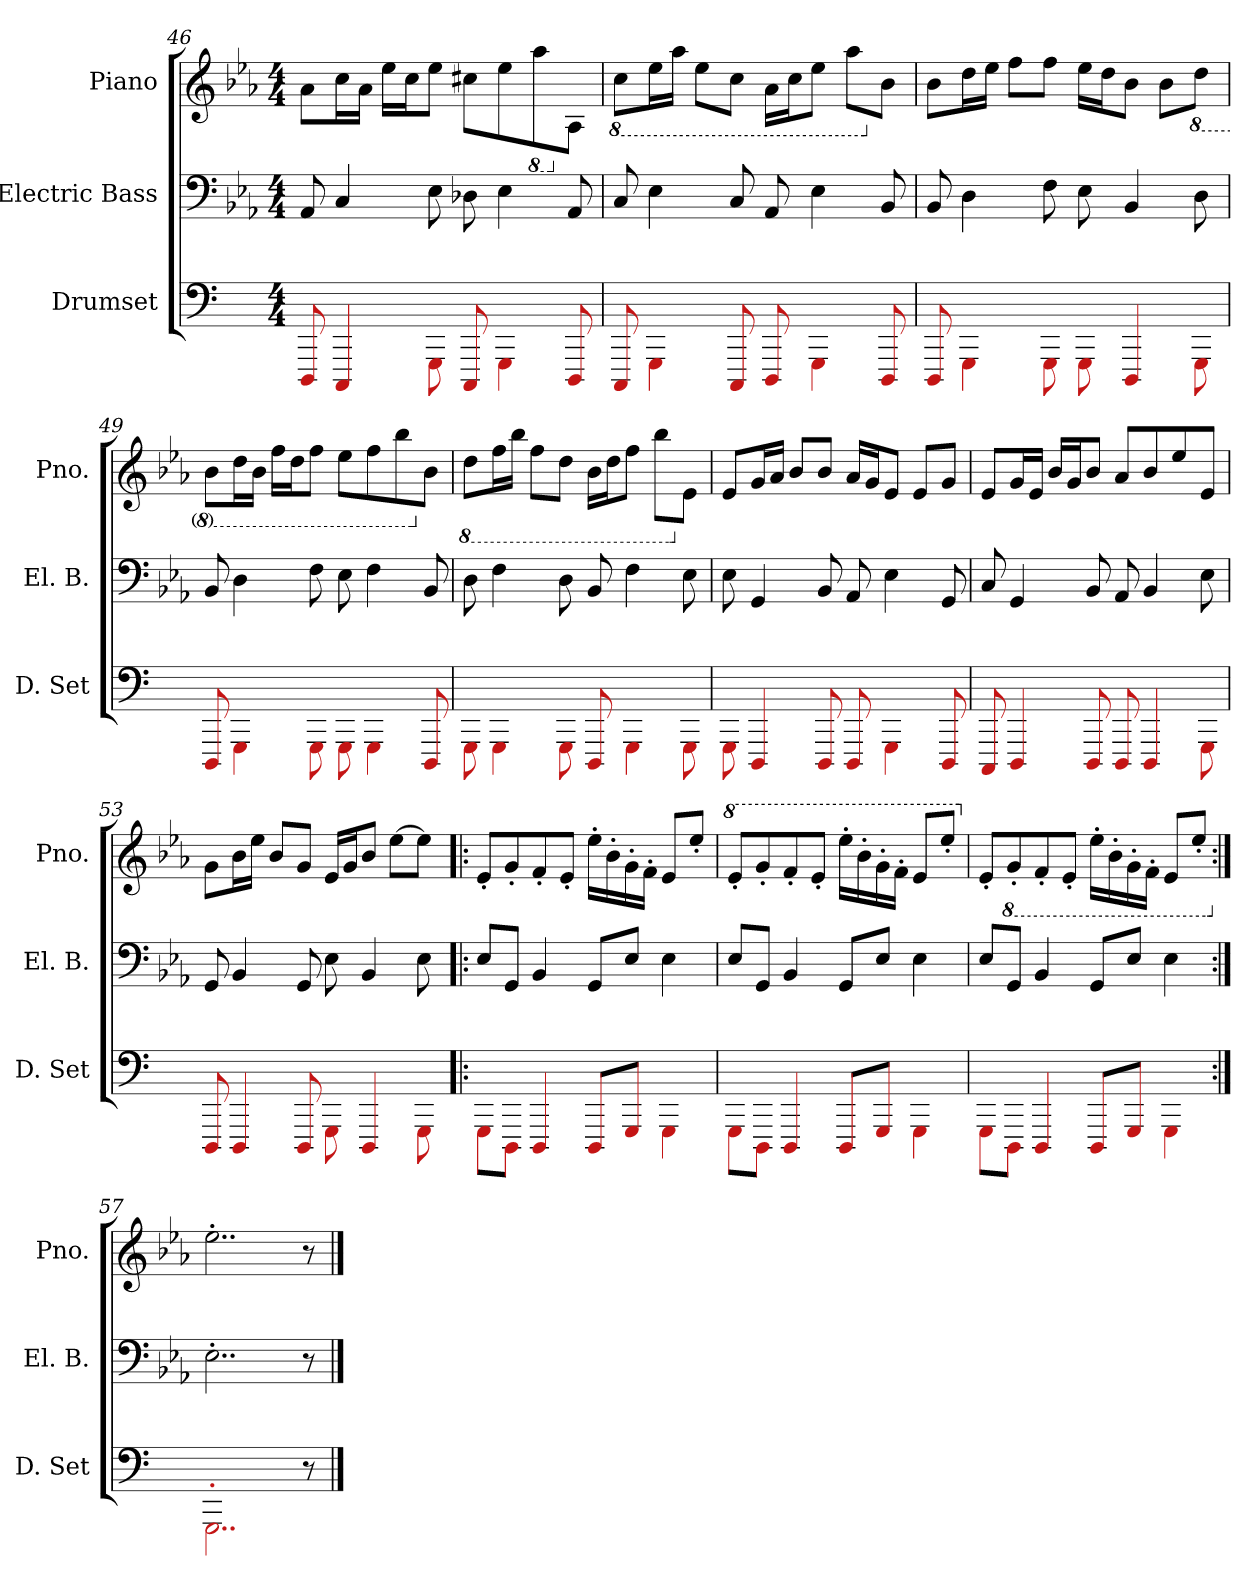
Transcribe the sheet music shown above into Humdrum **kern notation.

**kern	**kern	**kern
*part3	*part2	*part1
*staff3	*staff2	*staff1
*I"Drumset	*I"Electric Bass	*I"Piano
*I'D. Set	*I'El. B.	*I'Pno.
*clefF4	*clefF4	*clefG2
*	*ITrd7c12	*
*k[]	*k[b-e-a-]	*k[b-e-a-]
*M4/4	*M4/4	*M4/4
=46	=46	=46
8RBB/	8AAA-/	8a-\L
4RAA/	4CC/	16cc\L
.	.	16a-\JJ
.	.	16ee-\LL
.	.	16cc\J
8RE\	8EE-\	8ee-\J
8RAA/	8DD-X\	8cc#X\L
4RE\	4EE-\	8ee-\
*	*	*8ba
*	*	*8ba
.	.	8a-\
*	*	*X8ba
8RBB/	8AAA-/	8A-\J
=47	=47	=47
*	*	*X8ba
*	*	*8ba
8RAA/	8CC/	8c\L
4RE\	4EE-\	16e-\L
.	.	16a-\JJ
.	.	8e-\L
8RAA/	8CC/	8c\J
8RBB/	8AAA-/	16A-\LL
.	.	16c\J
4RE\	4EE-\	8e-\J
.	.	8a-\L
*	*	*X8ba
8RBB/	8BBB-/	8b-\J
!!LO:LB:g=z
=48	=48	=48
8RBB/	8BBB-/	8b-\L
4RE\	4DD\	16dd\L
.	.	16ee-\JJ
.	.	8ff\L
8RE\	8FF\	8ff\J
8RE\	8EE-\	16ee-\LL
.	.	16dd\J
4RBB/	4BBB-/	8b-\J
.	.	8b-\L
*	*	*8ba
8RE\	8DD\	8d\J
=49	=49	=49
8RBB/	8BBB-/	8B-\L
4RE\	4DD\	16d\L
.	.	16B-\JJ
.	.	16f\LL
.	.	16d\J
8RE\	8FF\	8f\J
8RE\	8EE-\	8e-\L
4RE\	4FF\	8f\
.	.	8b-\
*	*	*X8ba
8RBB/	8BBB-/	8b-\J
=50	=50	=50
*	*	*8ba
8RE\	8DD\	8d\L
4RE\	4FF\	16f\L
.	.	16b-\JJ
.	.	8f\L
8RE\	8DD\	8d\J
8RBB/	8BBB-/	16B-\LL
.	.	16d\J
4RE\	4FF\	8f\J
.	.	8b-\L
*	*	*X8ba
8RE\	8EE-\	8e-\J
=51	=51	=51
8RE\	8EE-\	8e-/L
4RBB/	4GGG/	16g/L
.	.	16a-/JJ
.	.	8b-/L
8RBB/	8BBB-/	8b-/J
8RBB/	8AAA-/	16a-/LL
.	.	16g/J
4RE\	4EE-\	8e-/J
.	.	8e-/L
8RBB/	8GGG/	8g/J
!!LO:LB:g=z
=52	=52	=52
8RAA/	8CC/	8e-/L
4RBB/	4GGG/	16g/L
.	.	16e-/JJ
.	.	16b-/LL
.	.	16g/J
8RBB/	8BBB-/	8b-/J
8RBB/	8AAA-/	8a-/L
4RBB/	4BBB-/	8b-/
.	.	8ee-/
8RE\	8EE-\	8e-/J
=53	=53	=53
8RBB/	8GGG/	8g\L
4RBB/	4BBB-/	16b-\L
.	.	16ee-\JJ
.	.	8b-/L
8RBB/	8GGG/	8g/J
8RE\	8EE-\	16e-/LL
.	.	16g/J
4RBB/	4BBB-/	8b-/J
.	.	[8ee-\L
8RE\	8EE-\	8ee-\J]
=54!|:	=54!|:	=54!|:
8RE\L	8EE-/L	8e-'/L
8RBB\J	8GGG/J	8g'/
4RBB/	4BBB-/	8f'/
.	.	8e-'/J
8RBB/L	8GGG/L	16ee-'\LL
.	.	16b-'\
8RE/J	8EE-/J	16g'\
.	.	16f'\JJ
4RE\	4EE-\	8e-/L
.	.	8ee-'/J
=55	=55	=55
*	*	*8va
8RE\L	8EE-/L	8ee-'/L
8RBB\J	8GGG/J	8gg'/
4RBB/	4BBB-/	8ff'/
.	.	8ee-'/J
8RBB/L	8GGG/L	16eee-'\LL
.	.	16bb-'\
8RE/J	8EE-/J	16gg'\
.	.	16ff'\JJ
4RE\	4EE-\	8ee-/L
.	.	8eee-'/J
!!LO:PB:g=z
=56	=56	=56
*	*	*X8va
8RE\L	8EE-/L	8e-'/L
*	*	*8ba
8RBB\J	8GGG/J	8G'/
4RBB/	4BBB-/	8F'/
.	.	8E-'/J
8RBB/L	8GGG/L	16e-'\LL
.	.	16B-'\
8RE/J	8EE-/J	16G'\
.	.	16F'\JJ
4RE\	4EE-\	8E-/L
.	.	8e-'/J
=57:|!	=57:|!	=57:|!
*	*	*X8ba
2..RE'\	2..EE-'\	2..ee-'\
8r	8r	8r
==	==	==
*-	*-	*-
